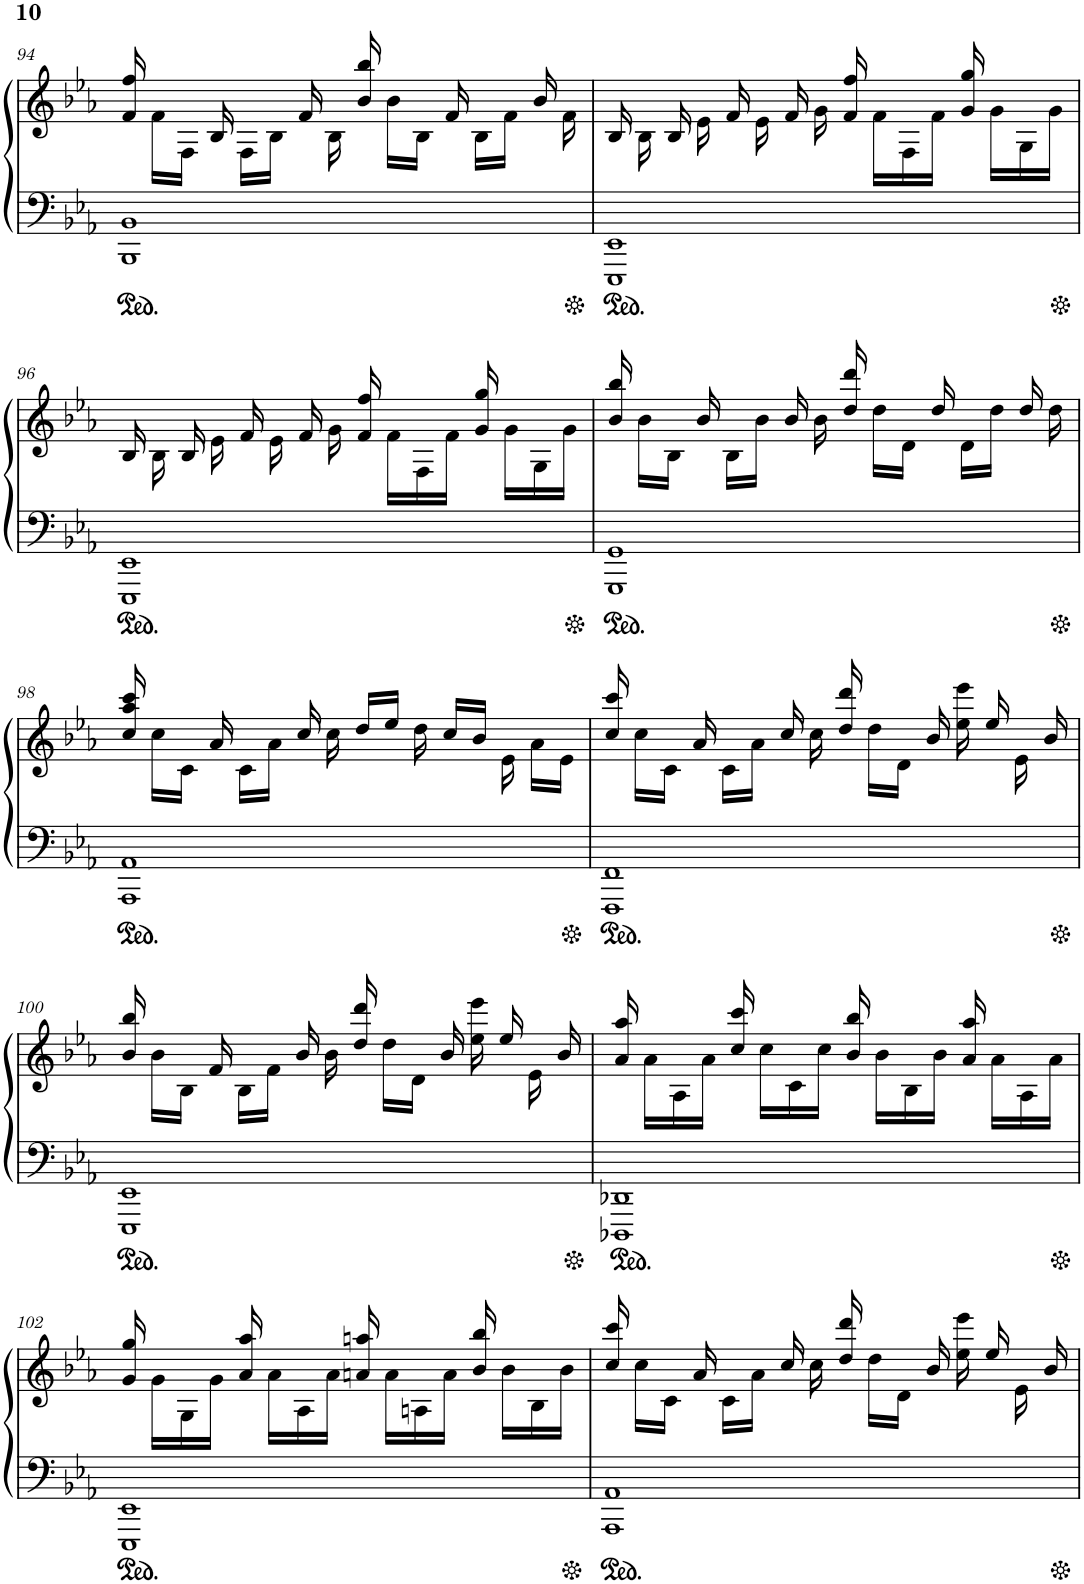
**kern	**kern
*part1	*part1
*staff2	*staff1
*I"Piano	*
*I'Pno.	*
!!LO:PB:g=z
*clefF4	*clefG2
*k[b-e-a-]	*k[b-e-a-]
*M4/4	*M4/4
=94	=94
1BBB- 1BB-	16f/ 16ff/
.	16f\LL
.	16F\JJ
.	16B-/
.	16F\LL
.	16B-\JJ
.	16f/
.	16B-\
.	16b-/ 16bb-/
.	16b-\LL
.	16B-\JJ
.	16f/
.	16B-\LL
.	16f\JJ
.	16b-/
.	16f\
=95	=95
1EEE- 1EE-	16B-/
.	16B-\
.	16B-/
.	16e-\
.	16f/
.	16e-\
.	16f/
.	16g\
.	16f/ 16ff/
.	16f\LL
.	16F\
.	16f\JJ
.	16g/ 16gg/
.	16g\LL
.	16G\
.	16g\JJ
!!LO:LB:g=z
=96	=96
1EEE- 1EE-	16B-/
.	16B-\
.	16B-/
.	16e-\
.	16f/
.	16e-\
.	16f/
.	16g\
.	16f/ 16ff/
.	16f\LL
.	16F\
.	16f\JJ
.	16g/ 16gg/
.	16g\LL
.	16G\
.	16g\JJ
=97	=97
1GGG 1GG	16b-/ 16bb-/
.	16b-\LL
.	16B-\JJ
.	16b-/
.	16B-\LL
.	16b-\JJ
.	16b-/
.	16b-\
.	16dd/ 16ddd/
.	16dd\LL
.	16d\JJ
.	16dd/
.	16d\LL
.	16dd\JJ
.	16dd/
.	16dd\
!!LO:LB:g=z
=98	=98
1AAA- 1AA-	16cc/ 16aa-/ 16ccc/
.	16cc\LL
.	16c\JJ
.	16a-/
.	16c\LL
.	16a-\JJ
.	16cc/
.	16cc\
.	16dd/LL
.	16ee-/JJ
.	16dd\
.	16cc/LL
.	16b-/JJ
.	16e-\
.	16a-\LL
.	16e-\JJ
=99	=99
1FFF 1FF	16cc/ 16ccc/
.	16cc\LL
.	16c\JJ
.	16a-/
.	16c\LL
.	16a-\JJ
.	16cc/
.	16cc\
.	16dd/ 16ddd/
.	16dd\LL
.	16d\JJ
.	16b-/
.	16ee-\ 16eee-\
.	16ee-/
.	16e-\
.	16b-/
!!LO:LB:g=z
=100	=100
1EEE- 1EE-	16b-/ 16bb-/
.	16b-\LL
.	16B-\JJ
.	16f/
.	16B-\LL
.	16f\JJ
.	16b-/
.	16b-\
.	16dd/ 16ddd/
.	16dd\LL
.	16d\JJ
.	16b-/
.	16ee-\ 16eee-\
.	16ee-/
.	16e-\
.	16b-/
=101	=101
1DDD-X 1DD-X	16a-/ 16aa-/
.	16a-\LL
.	16A-\
.	16a-\JJ
.	16cc/ 16ccc/
.	16cc\LL
.	16c\
.	16cc\JJ
.	16b-/ 16bb-/
.	16b-\LL
.	16B-\
.	16b-\JJ
.	16a-/ 16aa-/
.	16a-\LL
.	16A-\
.	16a-\JJ
!!LO:LB:g=z
=102	=102
1EEE- 1EE-	16g/ 16gg/
.	16g\LL
.	16G\
.	16g\JJ
.	16a-/ 16aa-/
.	16a-\LL
.	16A-\
.	16a-\JJ
.	16an/ 16aan/
.	16a\LL
.	16An\
.	16a\JJ
.	16b-/ 16bb-/
.	16b-\LL
.	16B-\
.	16b-\JJ
=103	=103
1AAA- 1AA-	16cc/ 16ccc/
.	16cc\LL
.	16c\JJ
.	16a-/
.	16c\LL
.	16a-\JJ
.	16cc/
.	16cc\
.	16dd/ 16ddd/
.	16dd\LL
.	16d\JJ
.	16b-/
.	16ee-\ 16eee-\
.	16ee-/
.	16e-\
.	16b-/
=	=
*-	*-
